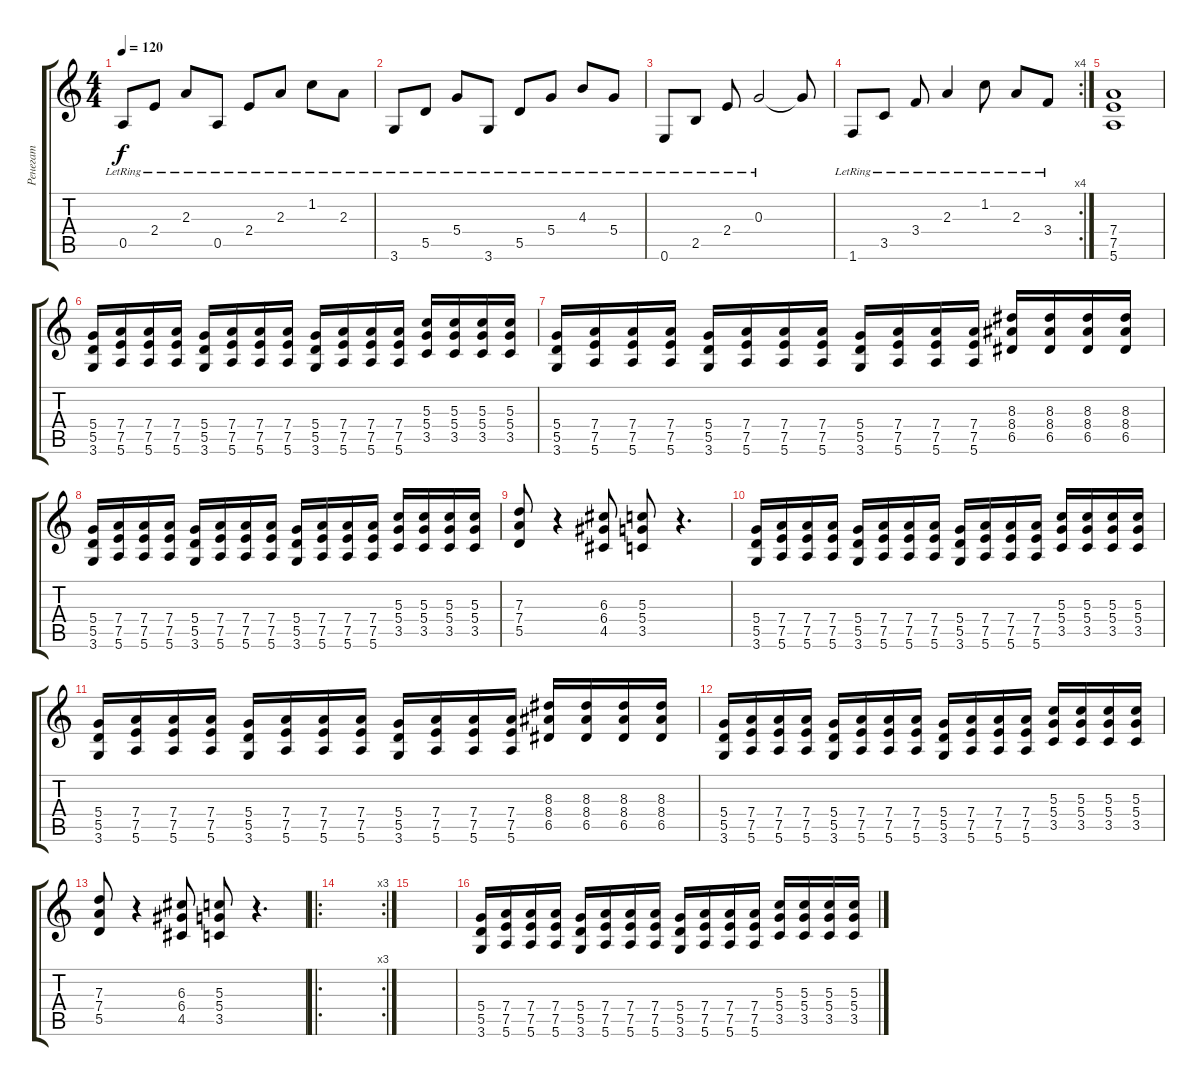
\track ("Ренегат" "Ренегат") {instrument distortionguitar}
\staff {score tabs}
\tuning (E4 B3 G3 D3 A2 E2) {hide}
\ts (4 4)
\tempo 120
\clef g2
\ks c
0.5{lr}.8{dy f instrument electricguitarclean} 2.4{lr}.8 2.3{lr}.8 0.5{lr}.8 2.4{lr}.8 2.3{lr}.8 1.2{lr}.8 2.3{lr}.8 |
3.6{lr}.8 5.5{lr}.8 5.4{lr}.8 3.6{lr}.8 5.5{lr}.8 5.4{lr}.8 4.3{lr}.8 5.4{lr}.8 |
0.6{lr}.8 2.5{lr}.8 2.4{lr}.8 0.3{lr}.2 0.3{t}.8 |
\rc 4
1.6{lr}.8 3.5{lr}.8 3.4{lr}.8 2.3{lr}.4 1.2{lr}.8 2.3{lr}.8 3.4{lr}.8 |
(7.4 7.5 5.6).1{instrument distortionguitar} |
(5.4 5.5 3.6).16 (7.4 7.5 5.6).16 (7.4 7.5 5.6).16 (7.4 7.5 5.6).16 (5.4 5.5 3.6).16 (7.4 7.5 5.6).16 (7.4 7.5 5.6).16 (7.4 7.5 5.6).16 (5.4 5.5 3.6).16 (7.4 7.5 5.6).16 (7.4 7.5 5.6).16 (7.4 7.5 5.6).16 (5.3 5.4 3.5).16 (5.3 5.4 3.5).16 (5.3 5.4 3.5).16 (5.3 5.4 3.5).16 |
(5.4 5.5 3.6).16 (7.4 7.5 5.6).16 (7.4 7.5 5.6).16 (7.4 7.5 5.6).16 (5.4 5.5 3.6).16 (7.4 7.5 5.6).16 (7.4 7.5 5.6).16 (7.4 7.5 5.6).16 (5.4 5.5 3.6).16 (7.4 7.5 5.6).16 (7.4 7.5 5.6).16 (7.4 7.5 5.6).16 (8.3 8.4 6.5).16 (8.3 8.4 6.5).16 (8.3 8.4 6.5).16 (8.3 8.4 6.5).16 |
(5.4 5.5 3.6).16 (7.4 7.5 5.6).16 (7.4 7.5 5.6).16 (7.4 7.5 5.6).16 (5.4 5.5 3.6).16 (7.4 7.5 5.6).16 (7.4 7.5 5.6).16 (7.4 7.5 5.6).16 (5.4 5.5 3.6).16 (7.4 7.5 5.6).16 (7.4 7.5 5.6).16 (7.4 7.5 5.6).16 (5.3 5.4 3.5).16 (5.3 5.4 3.5).16 (5.3 5.4 3.5).16 (5.3 5.4 3.5).16 |
(7.3 7.4 5.5).8 r.4 (6.3 6.4 4.5).8 (5.3 5.4 3.5).8 r.4{d} |
(5.4 5.5 3.6).16 (7.4 7.5 5.6).16 (7.4 7.5 5.6).16 (7.4 7.5 5.6).16 (5.4 5.5 3.6).16 (7.4 7.5 5.6).16 (7.4 7.5 5.6).16 (7.4 7.5 5.6).16 (5.4 5.5 3.6).16 (7.4 7.5 5.6).16 (7.4 7.5 5.6).16 (7.4 7.5 5.6).16 (5.3 5.4 3.5).16 (5.3 5.4 3.5).16 (5.3 5.4 3.5).16 (5.3 5.4 3.5).16 |
(5.4 5.5 3.6).16 (7.4 7.5 5.6).16 (7.4 7.5 5.6).16 (7.4 7.5 5.6).16 (5.4 5.5 3.6).16 (7.4 7.5 5.6).16 (7.4 7.5 5.6).16 (7.4 7.5 5.6).16 (5.4 5.5 3.6).16 (7.4 7.5 5.6).16 (7.4 7.5 5.6).16 (7.4 7.5 5.6).16 (8.3 8.4 6.5).16 (8.3 8.4 6.5).16 (8.3 8.4 6.5).16 (8.3 8.4 6.5).16 |
(5.4 5.5 3.6).16 (7.4 7.5 5.6).16 (7.4 7.5 5.6).16 (7.4 7.5 5.6).16 (5.4 5.5 3.6).16 (7.4 7.5 5.6).16 (7.4 7.5 5.6).16 (7.4 7.5 5.6).16 (5.4 5.5 3.6).16 (7.4 7.5 5.6).16 (7.4 7.5 5.6).16 (7.4 7.5 5.6).16 (5.3 5.4 3.5).16 (5.3 5.4 3.5).16 (5.3 5.4 3.5).16 (5.3 5.4 3.5).16 |
(7.3 7.4 5.5).8 r.4 (6.3 6.4 4.5).8 (5.3 5.4 3.5).8 r.4{d} |
\ro
\rc 3
|
|
(5.4 5.5 3.6).16 (7.4 7.5 5.6).16 (7.4 7.5 5.6).16 (7.4 7.5 5.6).16 (5.4 5.5 3.6).16 (7.4 7.5 5.6).16 (7.4 7.5 5.6).16 (7.4 7.5 5.6).16 (5.4 5.5 3.6).16 (7.4 7.5 5.6).16 (7.4 7.5 5.6).16 (7.4 7.5 5.6).16 (5.3 5.4 3.5).16 (5.3 5.4 3.5).16 (5.3 5.4 3.5).16 (5.3 5.4 3.5).16
